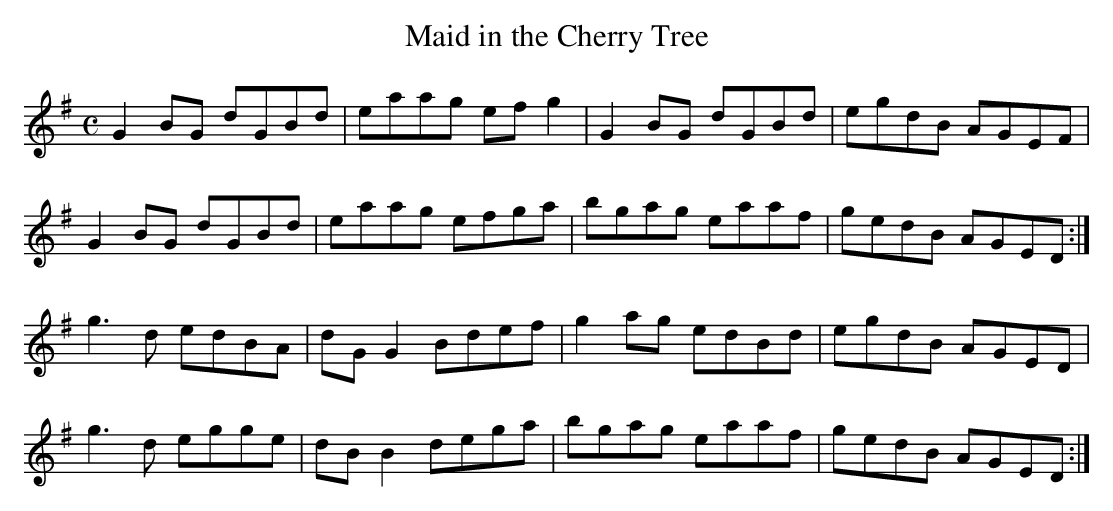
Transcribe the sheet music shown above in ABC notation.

X:1
T:Maid in the Cherry Tree
M:C
L:1/8
K:G Major
G2BG dGBd|eaag efg2|G2BG dGBd|egdB AGEF|!
G2BG dGBd|eaag efga|bgag eaaf|gedB AGED:|!
g3d edBA|dGG2 Bdef|g2ag edBd|egdB AGED|!
g3d egge|dBB2 dega|bgag eaaf|gedB AGED:|!
